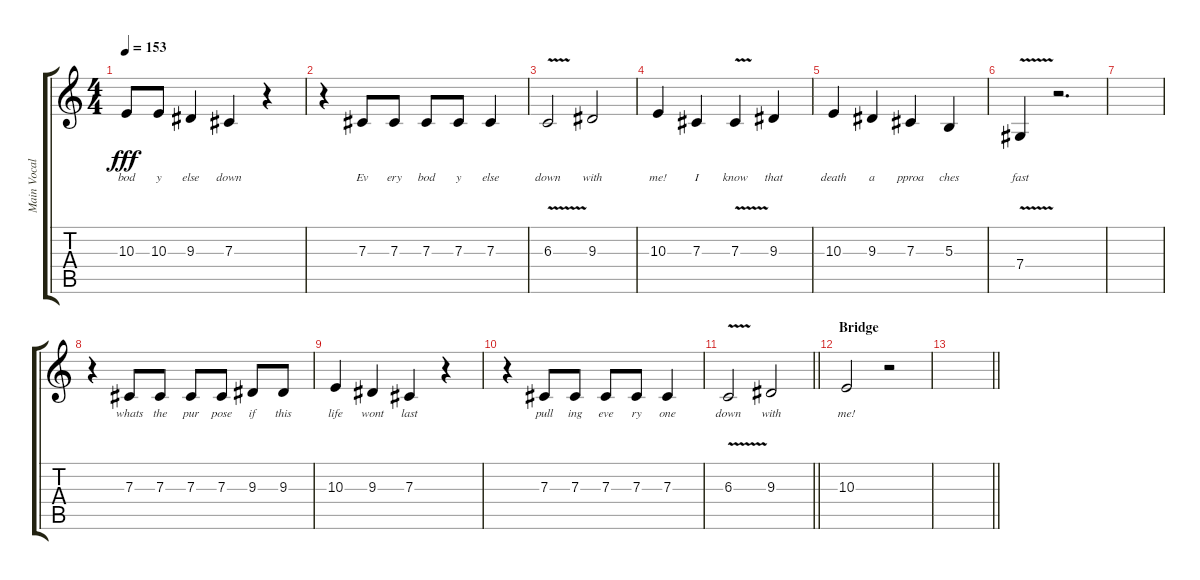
\track ("Main Vocals" "Main Vocal") {instrument oboe}
\staff {score tabs}
\tuning (Eb4 Bb3 Gb3 Db3 Ab2 Db2) {hide}
\ts (4 4)
\tempo 153
\clef g2
\ks c
10.3.8{lyrics (0 "bod") lyrics (1 "") lyrics (2 "") lyrics (3 "") lyrics (4 "") dy fff} 10.3.8{lyrics (0 "y") lyrics (1 "") lyrics (2 "") lyrics (3 "") lyrics (4 "")} 9.3.4{lyrics (0 "else") lyrics (1 "") lyrics (2 "") lyrics (3 "") lyrics (4 "")} 7.3.4{lyrics (0 "down") lyrics (1 "") lyrics (2 "") lyrics (3 "") lyrics (4 "")} r.4 |
r.4 7.3.8{lyrics (0 "Ev") lyrics (1 "") lyrics (2 "") lyrics (3 "") lyrics (4 "")} 7.3.8{lyrics (0 "ery") lyrics (1 "") lyrics (2 "") lyrics (3 "") lyrics (4 "")} 7.3.8{lyrics (0 "bod") lyrics (1 "") lyrics (2 "") lyrics (3 "") lyrics (4 "")} 7.3.8{lyrics (0 "y") lyrics (1 "") lyrics (2 "") lyrics (3 "") lyrics (4 "")} 7.3.4{lyrics (0 "else") lyrics (1 "") lyrics (2 "") lyrics (3 "") lyrics (4 "")} |
6.3{v}.2{lyrics (0 "down") lyrics (1 "") lyrics (2 "") lyrics (3 "") lyrics (4 "")} 9.3.2{lyrics (0 "with") lyrics (1 "") lyrics (2 "") lyrics (3 "") lyrics (4 "")} |
10.3.4{lyrics (0 "me!") lyrics (1 "") lyrics (2 "") lyrics (3 "") lyrics (4 "")} 7.3.4{lyrics (0 "I") lyrics (1 "") lyrics (2 "") lyrics (3 "") lyrics (4 "")} 7.3{v}.4{lyrics (0 "know") lyrics (1 "") lyrics (2 "") lyrics (3 "") lyrics (4 "")} 9.3.4{lyrics (0 "that") lyrics (1 "") lyrics (2 "") lyrics (3 "") lyrics (4 "")} |
10.3.4{lyrics (0 "death") lyrics (1 "") lyrics (2 "") lyrics (3 "") lyrics (4 "")} 9.3.4{lyrics (0 "a") lyrics (1 "") lyrics (2 "") lyrics (3 "") lyrics (4 "")} 7.3.4{lyrics (0 "pproa") lyrics (1 "") lyrics (2 "") lyrics (3 "") lyrics (4 "")} 5.3.4{lyrics (0 "ches") lyrics (1 "") lyrics (2 "") lyrics (3 "") lyrics (4 "")} |
7.4{v}.4{lyrics (0 "fast") lyrics (1 "") lyrics (2 "") lyrics (3 "") lyrics (4 "")} r.2{d} |
|
r.4 7.3.8{lyrics (0 "whats") lyrics (1 "") lyrics (2 "") lyrics (3 "") lyrics (4 "")} 7.3.8{lyrics (0 "the") lyrics (1 "") lyrics (2 "") lyrics (3 "") lyrics (4 "")} 7.3.8{lyrics (0 "pur") lyrics (1 "") lyrics (2 "") lyrics (3 "") lyrics (4 "")} 7.3.8{lyrics (0 "pose") lyrics (1 "") lyrics (2 "") lyrics (3 "") lyrics (4 "")} 9.3.8{lyrics (0 "if") lyrics (1 "") lyrics (2 "") lyrics (3 "") lyrics (4 "")} 9.3.8{lyrics (0 "this") lyrics (1 "") lyrics (2 "") lyrics (3 "") lyrics (4 "")} |
10.3.4{lyrics (0 "life") lyrics (1 "") lyrics (2 "") lyrics (3 "") lyrics (4 "")} 9.3.4{lyrics (0 "wont") lyrics (1 "") lyrics (2 "") lyrics (3 "") lyrics (4 "")} 7.3.4{lyrics (0 "last") lyrics (1 "") lyrics (2 "") lyrics (3 "") lyrics (4 "")} r.4 |
r.4 7.3.8{lyrics (0 "pull") lyrics (1 "") lyrics (2 "") lyrics (3 "") lyrics (4 "")} 7.3.8{lyrics (0 "ing") lyrics (1 "") lyrics (2 "") lyrics (3 "") lyrics (4 "")} 7.3.8{lyrics (0 "eve") lyrics (1 "") lyrics (2 "") lyrics (3 "") lyrics (4 "")} 7.3.8{lyrics (0 "ry") lyrics (1 "") lyrics (2 "") lyrics (3 "") lyrics (4 "")} 7.3.4{lyrics (0 "one") lyrics (1 "") lyrics (2 "") lyrics (3 "") lyrics (4 "")} |
\barLineRight lightlight
6.3{v}.2{lyrics (0 "down") lyrics (1 "") lyrics (2 "") lyrics (3 "") lyrics (4 "")} 9.3.2{lyrics (0 "with") lyrics (1 "") lyrics (2 "") lyrics (3 "") lyrics (4 "")} |
\section ("" "Bridge ")
10.3.2{lyrics (0 "me!") lyrics (1 "") lyrics (2 "") lyrics (3 "") lyrics (4 "")} r.2 |
\barLineRight lightlight
